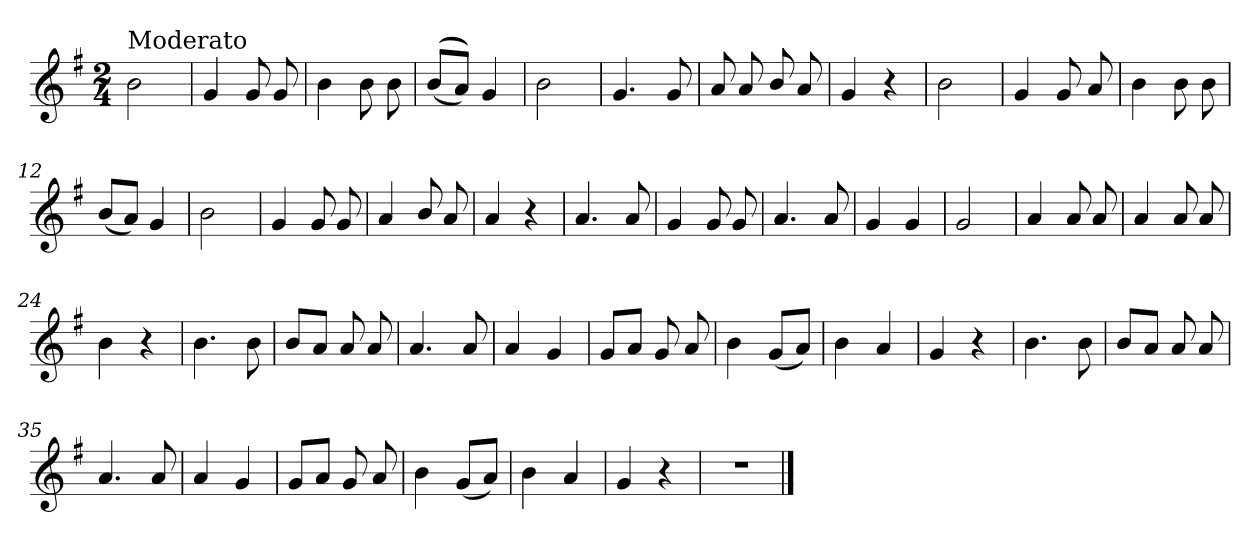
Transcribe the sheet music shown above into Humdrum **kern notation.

**kern
*part1
*staff1
*clefG2
*k[f#]
*G:
*M2/4
=1
!LO:TX:a:t=Moderato
2b\
=2
4g/
8g/
8g/
=3
4b\
8b\
8b\
=4
(<(<(<8b/L
8a/J)))
4g/
=5
2b\
=6
4.g/
8g/
=7
8a/
8a/
8b/
8a/
=8
4g/
4r
=9
2b\
!!LO:LB:g=z
=10
4g/
8g/
8a/
=11
4b\
8b\
8b\
=12
(<8b/L
8a/J)
4g/
=13
2b\
=14
4g/
8g/
8g/
=15
4a/
8b/
8a/
=16
4a/
4r
=17
4.a/
8a/
=18
4g/
8g/
8g/
=19
4.a/
8a/
!!LO:LB:g=z
=20
4g/
4g/
=21
2g/
=22
4a/
8a/
8a/
=23
4a/
8a/
8a/
=24
4b\
4r
=25
4.b\
8b\
=26
8b/L
8a/J
8a/
8a/
=27
4.a/
8a/
=28
4a/
4g/
=29
8g/L
8a/J
8g/
8a/
!!LO:LB:g=z
=30
4b\
(<8g/L
8a/J)
=31
4b\
4a/
=32
4g/
4r
=33
4.b\
8b\
=34
8b/L
8a/J
8a/
8a/
=35
4.a/
8a/
=36
4a/
4g/
=37
8g/L
8a/J
8g/
8a/
=38
4b\
(<8g/L
8a/J)
=39
4b\
4a/
!!LO:LB:g=z
=40
4g/
4r
=41
2r
==
*-
